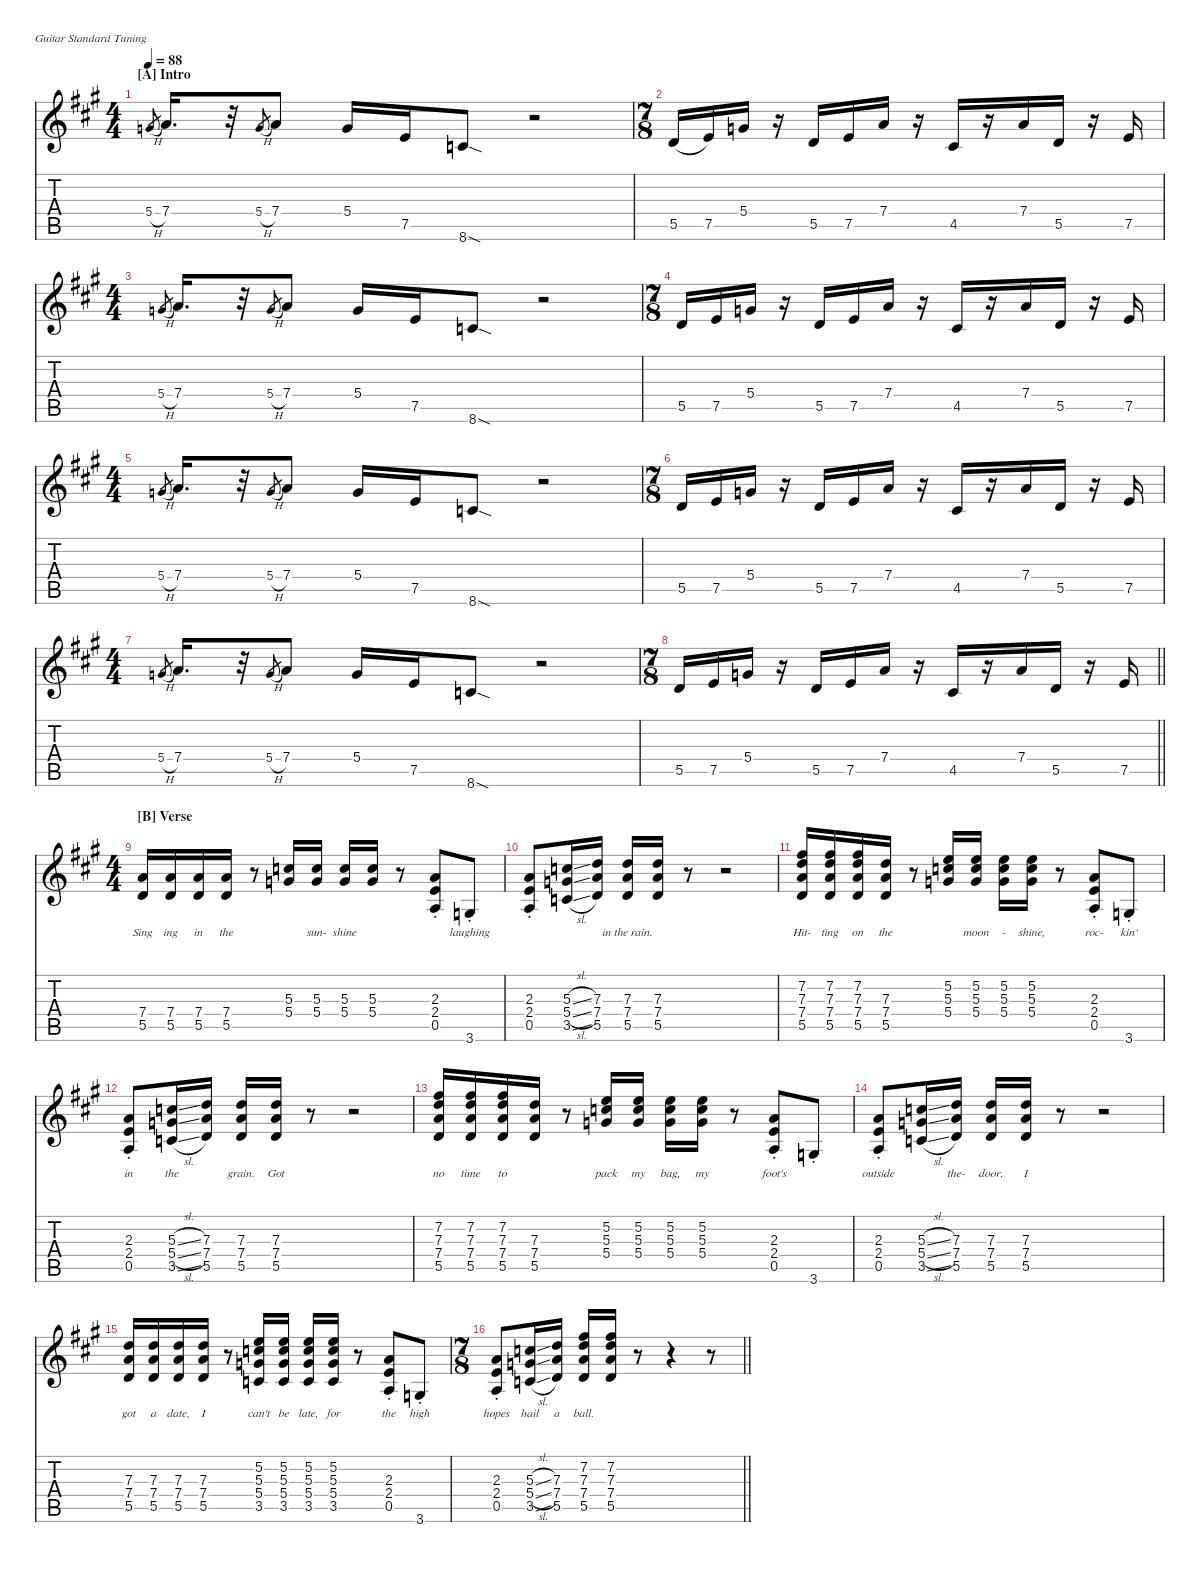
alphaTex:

\hideDynamics
\bracketExtendMode nobrackets
\singleTrackTrackNamePolicy hidden
\multiTrackTrackNamePolicy hidden
\firstSystemTrackNameMode fullname
\firstSystemTrackNameOrientation horizontal
\otherSystemsTrackNameOrientation horizontal
\track ("Guitar 1" "E-Gt") {defaultSystemsLayout 4 mute instrument distortionguitar}
\staff {score tabs}
\tuning (E4 B3 G3 D3 A2 E2)
\ts (4 4)
\beaming (8 2 2 2 2)
\section ("A" "Intro")
\scale
0.478284
\tempo 88
\accidentals auto
\clef g2
\ottava regular
\simile none
\ks a
5.4{h acc forcenatural}.8{gr dy ff instrument distortionguitar beam Up} 7.4{acc forcenatural}.16{d beam Up} r.32{beam Up} 5.4{h acc forcenatural}.8{gr beam Up} 7.4{acc forcenatural}.8{beam Up} 5.4{acc forcenatural}.16{beam Up} 7.5{acc forcenatural}.16{beam Up} 8.6{sod acc forcenatural}.8{beam Up} r.2{beam Up} |
\ts (7 8)
\beaming (8 2 2 2 1)
\scale
0.520826 5.5{acc forcenatural}.16{dy f legatoorigin beam Up} 7.5{acc forcenatural}.16{beam Up} 5.4{acc forcenatural}.16{beam Up} r.16{beam Up} 5.5{acc forcenatural}.16{beam Up} 7.5{acc forcenatural}.16{beam Up} 7.4{acc forcenatural}.16{beam Up} r.16{beam Up} 4.5{acc #}.16{beam Up} r.16{beam Up} 7.4{acc forcenatural}.16{beam Up} 5.5{acc forcenatural}.16{beam Up} r.16{beam Up} 7.5{acc forcenatural}.16{beam Up} |
\ts (4 4)
\beaming (8 2 2 2 2)
\scale
0.528046 5.4{h acc forcenatural}.8{gr dy ff beam Up} 7.4{acc forcenatural}.16{d beam Up} r.32{beam Up} 5.4{h acc forcenatural}.8{gr beam Up} 7.4{acc forcenatural}.8{beam Up} 5.4{acc forcenatural}.16{beam Up} 7.5{acc forcenatural}.16{beam Up} 8.6{sod acc forcenatural}.8{beam Up} r.2{beam Up} |
\ts (7 8)
\beaming (8 2 2 2 1)
\scale
0.471585 5.5{acc forcenatural}.16{dy f beam Up} 7.5{acc forcenatural}.16{beam Up} 5.4{acc forcenatural}.16{beam Up} r.16{beam Up} 5.5{acc forcenatural}.16{beam Up} 7.5{acc forcenatural}.16{beam Up} 7.4{acc forcenatural}.16{beam Up} r.16{beam Up} 4.5{acc #}.16{beam Up} r.16{beam Up} 7.4{acc forcenatural}.16{beam Up} 5.5{acc forcenatural}.16{beam Up} r.16{beam Up} 7.5{acc forcenatural}.16{beam Up} |
\ts (4 4)
\beaming (8 2 2 2 2)
\scale
0.544634 5.4{h acc forcenatural}.8{gr dy ff beam Up} 7.4{acc forcenatural}.16{d beam Up} r.32{beam Up} 5.4{h acc forcenatural}.8{gr beam Up} 7.4{acc forcenatural}.8{beam Up} 5.4{acc forcenatural}.16{beam Up} 7.5{acc forcenatural}.16{beam Up} 8.6{sod acc forcenatural}.8{beam Up} r.2{beam Up} |
\ts (7 8)
\beaming (8 2 2 2 1)
\scale
0.455038 5.5{acc forcenatural}.16{dy f beam Up} 7.5{acc forcenatural}.16{beam Up} 5.4{acc forcenatural}.16{beam Up} r.16{beam Up} 5.5{acc forcenatural}.16{beam Up} 7.5{acc forcenatural}.16{beam Up} 7.4{acc forcenatural}.16{beam Up} r.16{beam Up} 4.5{acc #}.16{beam Up} r.16{beam Up} 7.4{acc forcenatural}.16{beam Up} 5.5{acc forcenatural}.16{beam Up} r.16{beam Up} 7.5{acc forcenatural}.16{beam Up} |
\ts (4 4)
\beaming (8 2 2 2 2)
\scale
0.563987 5.4{h acc forcenatural}.8{gr dy ff beam Up} 7.4{acc forcenatural}.16{d beam Up} r.32{beam Up} 5.4{h acc forcenatural}.8{gr beam Up} 7.4{acc forcenatural}.8{beam Up} 5.4{acc forcenatural}.16{beam Up} 7.5{acc forcenatural}.16{beam Up} 8.6{sod acc forcenatural}.8{beam Up} r.2{beam Up} |
\ts (7 8)
\beaming (8 2 2 2 1)
\scale
0.435733
\barLineRight lightlight
5.5{acc forcenatural}.16{dy f beam Up} 7.5{acc forcenatural}.16{beam Up} 5.4{acc forcenatural}.16{beam Up} r.16{beam Up} 5.5{acc forcenatural}.16{beam Up} 7.5{acc forcenatural}.16{beam Up} 7.4{acc forcenatural}.16{beam Up} r.16{beam Up} 4.5{acc #}.16{beam Up} r.16{beam Up} 7.4{acc forcenatural}.16{beam Up} 5.5{acc forcenatural}.16{beam Up} r.16{beam Up} 7.5{acc forcenatural}.16{beam Up} |
\ts (4 4)
\beaming (8 2 2 2 2)
\section ("B" "Verse")
\scale
0.516484 (7.4{acc forcenatural} 5.5{acc forcenatural}).16{lyrics (0 "Sing") lyrics (1 "") lyrics (2 "") lyrics (3 "") lyrics (4 "") beam Up} (7.4{acc forcenatural} 5.5{acc forcenatural}).16{lyrics (0 "ing") lyrics (1 "") lyrics (2 "") lyrics (3 "") lyrics (4 "") beam Up} (7.4{acc forcenatural} 5.5{acc forcenatural}).16{lyrics (0 "in") lyrics (1 "") lyrics (2 "") lyrics (3 "") lyrics (4 "") beam Up} (7.4{acc forcenatural} 5.5{acc forcenatural}).16{lyrics (0 "the") lyrics (1 "") lyrics (2 "") lyrics (3 "") lyrics (4 "") beam Up} r.8{beam Up} (5.3{acc forcenatural} 5.4{acc forcenatural}).16{lyrics (0 "") lyrics (1 "") lyrics (2 "") lyrics (3 "") lyrics (4 "") beam Up} (5.3{acc forcenatural} 5.4{acc forcenatural}).16{lyrics (0 "sun-") lyrics (1 "") lyrics (2 "") lyrics (3 "") lyrics (4 "") beam Up} (5.3{acc forcenatural} 5.4{acc forcenatural}).16{lyrics (0 "shine") lyrics (1 "") lyrics (2 "") lyrics (3 "") lyrics (4 "") beam Up} (5.3{acc forcenatural} 5.4{acc forcenatural}).16{lyrics (0 "") lyrics (1 "") lyrics (2 "") lyrics (3 "") lyrics (4 "") beam Up} r.8{beam Up} (2.3{st acc forcenatural} 2.4{st acc forcenatural} 0.5{st acc forcenatural}).8{lyrics (0 "") lyrics (1 "") lyrics (2 "") lyrics (3 "") lyrics (4 "") beam Up} 3.6{st acc forcenatural}.8{lyrics (0 "laughing") lyrics (1 "") lyrics (2 "") lyrics (3 "") lyrics (4 "") beam Up} |
\scale
0.483516 (2.3{st acc forcenatural} 2.4{st acc forcenatural} 0.5{st acc forcenatural}).8{lyrics (0 "") lyrics (1 "") lyrics (2 "") lyrics (3 "") lyrics (4 "") beam Up} (5.3{sl acc forcenatural} 5.4{sl acc forcenatural} 3.5{sl acc forcenatural}).16{lyrics (0 "") lyrics (1 "") lyrics (2 "") lyrics (3 "") lyrics (4 "") beam Up} (7.3{acc forcenatural} 7.4{acc forcenatural} 5.5{acc forcenatural}).16{lyrics (0 "") lyrics (1 "") lyrics (2 "") lyrics (3 "") lyrics (4 "") beam Up} (7.3{acc forcenatural} 7.4{acc forcenatural} 5.5{acc forcenatural}).16{lyrics (0 "in the rain.") lyrics (1 "") lyrics (2 "") lyrics (3 "") lyrics (4 "") beam Up} (7.3{acc forcenatural} 7.4{acc forcenatural} 5.5{acc forcenatural}).16{lyrics (0 "") lyrics (1 "") lyrics (2 "") lyrics (3 "") lyrics (4 "") beam Up} r.8{beam Up} r.2{beam Up} |
\scale
0.5 (7.3{acc forcenatural} 7.4{acc forcenatural} 5.5{acc forcenatural} 7.2{acc #}).16{lyrics (0 "Hit-") lyrics (1 "") lyrics (2 "") lyrics (3 "") lyrics (4 "") beam Up} (7.3{acc forcenatural} 7.4{acc forcenatural} 5.5{acc forcenatural} 7.2{acc #}).16{lyrics (0 "ting") lyrics (1 "") lyrics (2 "") lyrics (3 "") lyrics (4 "") beam Up} (7.3{acc forcenatural} 7.4{acc forcenatural} 5.5{acc forcenatural} 7.2{acc #}).16{lyrics (0 "on") lyrics (1 "") lyrics (2 "") lyrics (3 "") lyrics (4 "") beam Up} (7.3{acc forcenatural} 7.4{acc forcenatural} 5.5{acc forcenatural}).16{lyrics (0 "the") lyrics (1 "") lyrics (2 "") lyrics (3 "") lyrics (4 "") beam Up} r.8{beam Up} (5.3{acc forcenatural} 5.4{acc forcenatural} 5.2{acc forcenatural}).16{lyrics (0 "") lyrics (1 "") lyrics (2 "") lyrics (3 "") lyrics (4 "") beam Down} (5.3{acc forcenatural} 5.4{acc forcenatural} 5.2{acc forcenatural}).16{lyrics (0 "moon") lyrics (1 "") lyrics (2 "") lyrics (3 "") lyrics (4 "") beam Down} (5.3{acc forcenatural} 5.4{acc forcenatural} 5.2{acc forcenatural}).16{lyrics (0 "-") lyrics (1 "") lyrics (2 "") lyrics (3 "") lyrics (4 "") beam Down} (5.3{acc forcenatural} 5.4{acc forcenatural} 5.2{acc forcenatural}).16{lyrics (0 "shine,") lyrics (1 "") lyrics (2 "") lyrics (3 "") lyrics (4 "") beam Down} r.8{beam Down} (2.3{st acc forcenatural} 2.4{st acc forcenatural} 0.5{st acc forcenatural}).8{lyrics (0 "roc-") lyrics (1 "") lyrics (2 "") lyrics (3 "") lyrics (4 "") beam Up} 3.6{st acc forcenatural}.8{lyrics (0 "kin'") lyrics (1 "") lyrics (2 "") lyrics (3 "") lyrics (4 "") beam Up} |
\scale
0.5 (2.3{st acc forcenatural} 2.4{st acc forcenatural} 0.5{st acc forcenatural}).8{lyrics (0 "in") lyrics (1 "") lyrics (2 "") lyrics (3 "") lyrics (4 "") beam Up} (5.3{sl acc forcenatural} 5.4{sl acc forcenatural} 3.5{sl acc forcenatural}).16{lyrics (0 "the") lyrics (1 "") lyrics (2 "") lyrics (3 "") lyrics (4 "") beam Up} (7.3{acc forcenatural} 7.4{acc forcenatural} 5.5{acc forcenatural}).16{lyrics (0 "") lyrics (1 "") lyrics (2 "") lyrics (3 "") lyrics (4 "") beam Up} (7.3{acc forcenatural} 7.4{acc forcenatural} 5.5{acc forcenatural}).16{lyrics (0 "grain.") lyrics (1 "") lyrics (2 "") lyrics (3 "") lyrics (4 "") beam Up} (7.3{acc forcenatural} 7.4{acc forcenatural} 5.5{acc forcenatural}).16{lyrics (0 "Got") lyrics (1 "") lyrics (2 "") lyrics (3 "") lyrics (4 "") beam Up} r.8{beam Up} r.2{beam Up} |
\scale
0.5 (7.3{acc forcenatural} 7.4{acc forcenatural} 5.5{acc forcenatural} 7.2{acc #}).16{lyrics (0 "no") lyrics (1 "") lyrics (2 "") lyrics (3 "") lyrics (4 "") beam Up} (7.3{acc forcenatural} 7.4{acc forcenatural} 5.5{acc forcenatural} 7.2{acc #}).16{lyrics (0 "time") lyrics (1 "") lyrics (2 "") lyrics (3 "") lyrics (4 "") beam Up} (7.3{acc forcenatural} 7.4{acc forcenatural} 5.5{acc forcenatural} 7.2{acc #}).16{lyrics (0 "to") lyrics (1 "") lyrics (2 "") lyrics (3 "") lyrics (4 "") beam Up} (7.3{acc forcenatural} 7.4{acc forcenatural} 5.5{acc forcenatural}).16{lyrics (0 "") lyrics (1 "") lyrics (2 "") lyrics (3 "") lyrics (4 "") beam Up} r.8{beam Up} (5.3{acc forcenatural} 5.4{acc forcenatural} 5.2{acc forcenatural}).16{lyrics (0 "pack") lyrics (1 "") lyrics (2 "") lyrics (3 "") lyrics (4 "") beam Down} (5.3{acc forcenatural} 5.4{acc forcenatural} 5.2{acc forcenatural}).16{lyrics (0 "my") lyrics (1 "") lyrics (2 "") lyrics (3 "") lyrics (4 "") beam Down} (5.3{acc forcenatural} 5.4{acc forcenatural} 5.2{acc forcenatural}).16{lyrics (0 "bag,") lyrics (1 "") lyrics (2 "") lyrics (3 "") lyrics (4 "") beam Down} (5.3{acc forcenatural} 5.4{acc forcenatural} 5.2{acc forcenatural}).16{lyrics (0 "my") lyrics (1 "") lyrics (2 "") lyrics (3 "") lyrics (4 "") beam Down} r.8{beam Down} (2.3{st acc forcenatural} 2.4{st acc forcenatural} 0.5{st acc forcenatural}).8{lyrics (0 "foot's") lyrics (1 "") lyrics (2 "") lyrics (3 "") lyrics (4 "") beam Up} 3.6{st acc forcenatural}.8{lyrics (0 "") lyrics (1 "") lyrics (2 "") lyrics (3 "") lyrics (4 "") beam Up} |
\scale
0.5 (2.3{st acc forcenatural} 2.4{st acc forcenatural} 0.5{st acc forcenatural}).8{lyrics (0 "outside") lyrics (1 "") lyrics (2 "") lyrics (3 "") lyrics (4 "") beam Up} (5.3{sl acc forcenatural} 5.4{sl acc forcenatural} 3.5{sl acc forcenatural}).16{lyrics (0 "") lyrics (1 "") lyrics (2 "") lyrics (3 "") lyrics (4 "") beam Up} (7.3{acc forcenatural} 7.4{acc forcenatural} 5.5{acc forcenatural}).16{lyrics (0 "the-") lyrics (1 "") lyrics (2 "") lyrics (3 "") lyrics (4 "") beam Up} (7.3{acc forcenatural} 7.4{acc forcenatural} 5.5{acc forcenatural}).16{lyrics (0 "door.") lyrics (1 "") lyrics (2 "") lyrics (3 "") lyrics (4 "") beam Up} (7.3{acc forcenatural} 7.4{acc forcenatural} 5.5{acc forcenatural}).16{lyrics (0 "I") lyrics (1 "") lyrics (2 "") lyrics (3 "") lyrics (4 "") beam Up} r.8{beam Up} r.2{beam Up} |
\scale
0.511628 (7.3{acc forcenatural} 7.4{acc forcenatural} 5.5{acc forcenatural}).16{lyrics (0 "got") lyrics (1 "") lyrics (2 "") lyrics (3 "") lyrics (4 "") beam Up} (7.3{acc forcenatural} 7.4{acc forcenatural} 5.5{acc forcenatural}).16{lyrics (0 "a") lyrics (1 "") lyrics (2 "") lyrics (3 "") lyrics (4 "") beam Up} (7.3{acc forcenatural} 7.4{acc forcenatural} 5.5{acc forcenatural}).16{lyrics (0 "date,") lyrics (1 "") lyrics (2 "") lyrics (3 "") lyrics (4 "") beam Up} (7.3{acc forcenatural} 7.4{acc forcenatural} 5.5{acc forcenatural}).16{lyrics (0 "I") lyrics (1 "") lyrics (2 "") lyrics (3 "") lyrics (4 "") beam Up} r.8{beam Up} (5.2{acc forcenatural} 5.3{acc forcenatural} 5.4{acc forcenatural} 3.5{acc forcenatural}).16{lyrics (0 "can't") lyrics (1 "") lyrics (2 "") lyrics (3 "") lyrics (4 "") beam Up} (5.2{acc forcenatural} 5.3{acc forcenatural} 5.4{acc forcenatural} 3.5{acc forcenatural}).16{lyrics (0 "be") lyrics (1 "") lyrics (2 "") lyrics (3 "") lyrics (4 "") beam Up} (5.2{acc forcenatural} 5.3{acc forcenatural} 5.4{acc forcenatural} 3.5{acc forcenatural}).16{lyrics (0 "late,") lyrics (1 "") lyrics (2 "") lyrics (3 "") lyrics (4 "") beam Up} (5.2{acc forcenatural} 5.3{acc forcenatural} 5.4{acc forcenatural} 3.5{acc forcenatural}).16{lyrics (0 "for") lyrics (1 "") lyrics (2 "") lyrics (3 "") lyrics (4 "") beam Up} r.8{beam Up} (2.3{st acc forcenatural} 2.4{st acc forcenatural} 0.5{st acc forcenatural}).8{lyrics (0 "the") lyrics (1 "") lyrics (2 "") lyrics (3 "") lyrics (4 "") beam Up} 3.6{st acc forcenatural}.8{lyrics (0 "high") lyrics (1 "") lyrics (2 "") lyrics (3 "") lyrics (4 "") beam Up} |
\ts (7 8)
\beaming (8 2 2 2 1)
\scale
0.488372
\barLineRight lightlight
(2.3{st acc forcenatural} 2.4{st acc forcenatural} 0.5{st acc forcenatural}).8{lyrics (0 "hopes") lyrics (1 "") lyrics (2 "") lyrics (3 "") lyrics (4 "") beam Up} (5.3{sl acc forcenatural} 5.4{sl acc forcenatural} 3.5{sl acc forcenatural}).16{lyrics (0 "hail") lyrics (1 "") lyrics (2 "") lyrics (3 "") lyrics (4 "") beam Up} (7.3{acc forcenatural} 7.4{acc forcenatural} 5.5{acc forcenatural}).16{lyrics (0 "a") lyrics (1 "") lyrics (2 "") lyrics (3 "") lyrics (4 "") beam Up} (7.2{acc #} 7.3{acc forcenatural} 7.4{acc forcenatural} 5.5{acc forcenatural}).16{lyrics (0 "ball.") lyrics (1 "") lyrics (2 "") lyrics (3 "") lyrics (4 "") beam Up} (7.2{acc #} 7.3{acc forcenatural} 7.4{acc forcenatural} 5.5{acc forcenatural}).16{lyrics (0 "") lyrics (1 "") lyrics (2 "") lyrics (3 "") lyrics (4 "") beam Up} r.8{beam Up} r.4{beam Up} r.8{beam Up}
